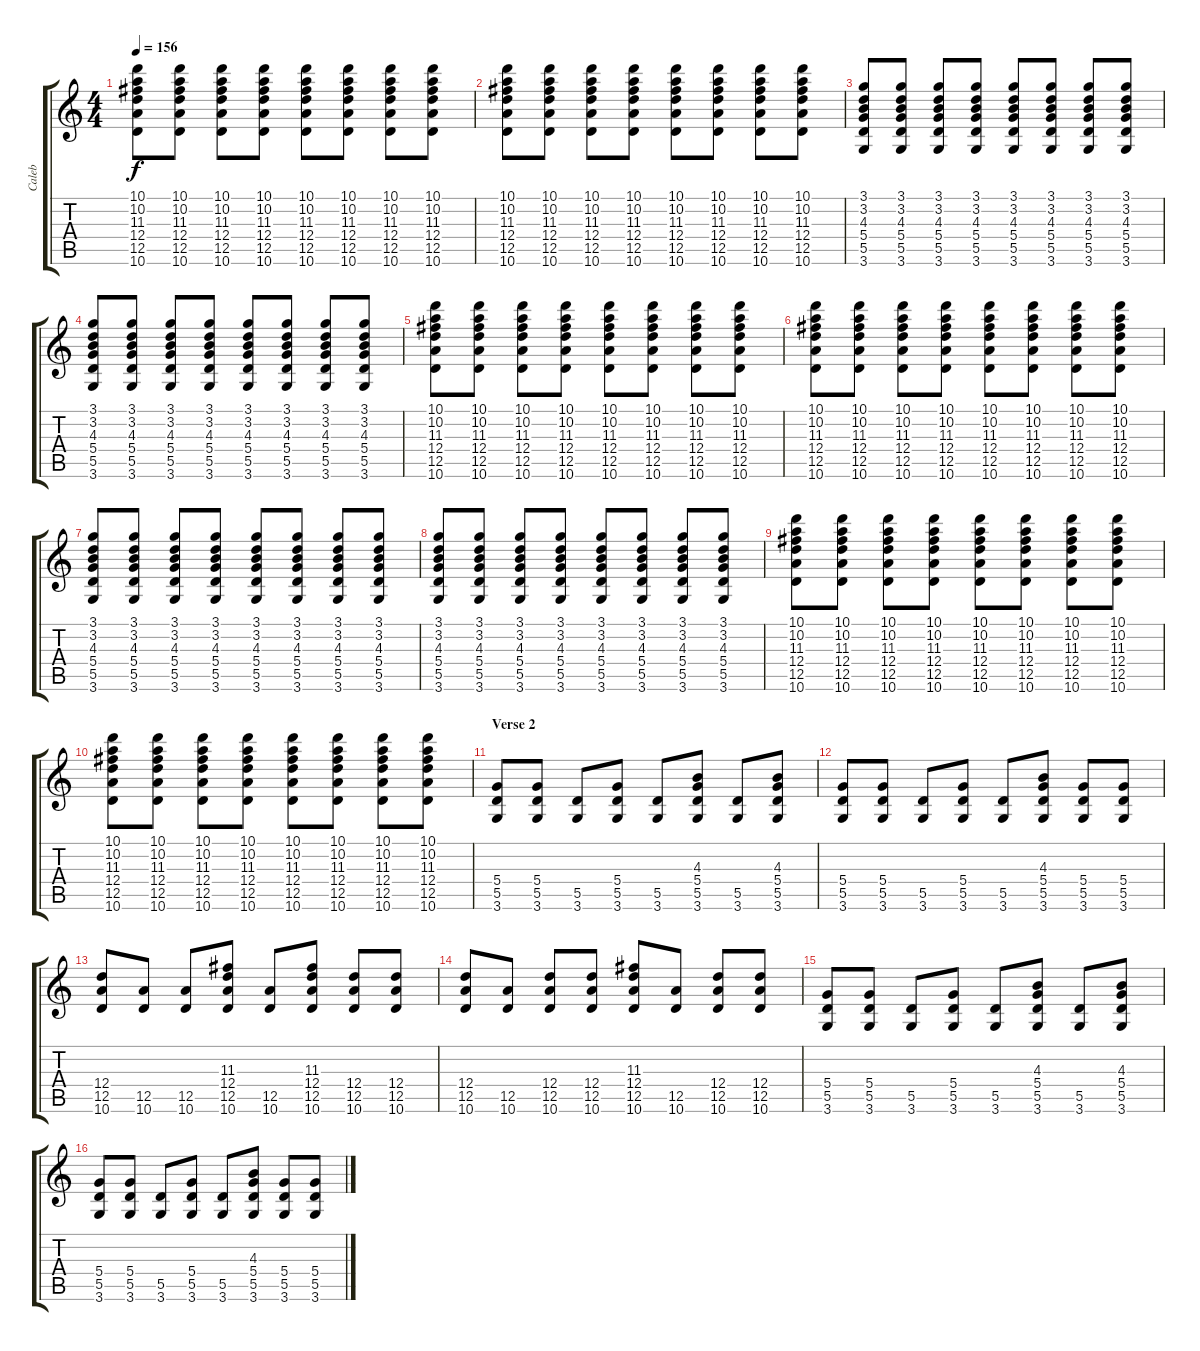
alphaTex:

\track ("Caleb" "Caleb") {instrument overdrivenguitar}
\staff {score tabs}
\tuning (E4 B3 G3 D3 A2 E2) {hide}
\ts (4 4)
\tempo 156
\clef g2
\ks c
(10.1 10.2 11.3 12.4 12.5 10.6).8{dy f} (10.1 10.2 11.3 12.4 12.5 10.6).8 (10.1 10.2 11.3 12.4 12.5 10.6).8 (10.1 10.2 11.3 12.4 12.5 10.6).8 (10.1 10.2 11.3 12.4 12.5 10.6).8 (10.1 10.2 11.3 12.4 12.5 10.6).8 (10.1 10.2 11.3 12.4 12.5 10.6).8 (10.1 10.2 11.3 12.4 12.5 10.6).8 |
(10.1 10.2 11.3 12.4 12.5 10.6).8 (10.1 10.2 11.3 12.4 12.5 10.6).8 (10.1 10.2 11.3 12.4 12.5 10.6).8 (10.1 10.2 11.3 12.4 12.5 10.6).8 (10.1 10.2 11.3 12.4 12.5 10.6).8 (10.1 10.2 11.3 12.4 12.5 10.6).8 (10.1 10.2 11.3 12.4 12.5 10.6).8 (10.1 10.2 11.3 12.4 12.5 10.6).8 |
(3.1 3.2 4.3 5.4 5.5 3.6).8 (3.1 3.2 4.3 5.4 5.5 3.6).8 (3.1 3.2 4.3 5.4 5.5 3.6).8 (3.1 3.2 4.3 5.4 5.5 3.6).8 (3.1 3.2 4.3 5.4 5.5 3.6).8 (3.1 3.2 4.3 5.4 5.5 3.6).8 (3.1 3.2 4.3 5.4 5.5 3.6).8 (3.1 3.2 4.3 5.4 5.5 3.6).8 |
(3.1 3.2 4.3 5.4 5.5 3.6).8 (3.1 3.2 4.3 5.4 5.5 3.6).8 (3.1 3.2 4.3 5.4 5.5 3.6).8 (3.1 3.2 4.3 5.4 5.5 3.6).8 (3.1 3.2 4.3 5.4 5.5 3.6).8 (3.1 3.2 4.3 5.4 5.5 3.6).8 (3.1 3.2 4.3 5.4 5.5 3.6).8 (3.1 3.2 4.3 5.4 5.5 3.6).8 |
(10.1 10.2 11.3 12.4 12.5 10.6).8 (10.1 10.2 11.3 12.4 12.5 10.6).8 (10.1 10.2 11.3 12.4 12.5 10.6).8 (10.1 10.2 11.3 12.4 12.5 10.6).8 (10.1 10.2 11.3 12.4 12.5 10.6).8 (10.1 10.2 11.3 12.4 12.5 10.6).8 (10.1 10.2 11.3 12.4 12.5 10.6).8 (10.1 10.2 11.3 12.4 12.5 10.6).8 |
(10.1 10.2 11.3 12.4 12.5 10.6).8 (10.1 10.2 11.3 12.4 12.5 10.6).8 (10.1 10.2 11.3 12.4 12.5 10.6).8 (10.1 10.2 11.3 12.4 12.5 10.6).8 (10.1 10.2 11.3 12.4 12.5 10.6).8 (10.1 10.2 11.3 12.4 12.5 10.6).8 (10.1 10.2 11.3 12.4 12.5 10.6).8 (10.1 10.2 11.3 12.4 12.5 10.6).8 |
(3.1 3.2 4.3 5.4 5.5 3.6).8 (3.1 3.2 4.3 5.4 5.5 3.6).8 (3.1 3.2 4.3 5.4 5.5 3.6).8 (3.1 3.2 4.3 5.4 5.5 3.6).8 (3.1 3.2 4.3 5.4 5.5 3.6).8 (3.1 3.2 4.3 5.4 5.5 3.6).8 (3.1 3.2 4.3 5.4 5.5 3.6).8 (3.1 3.2 4.3 5.4 5.5 3.6).8 |
(3.1 3.2 4.3 5.4 5.5 3.6).8 (3.1 3.2 4.3 5.4 5.5 3.6).8 (3.1 3.2 4.3 5.4 5.5 3.6).8 (3.1 3.2 4.3 5.4 5.5 3.6).8 (3.1 3.2 4.3 5.4 5.5 3.6).8 (3.1 3.2 4.3 5.4 5.5 3.6).8 (3.1 3.2 4.3 5.4 5.5 3.6).8 (3.1 3.2 4.3 5.4 5.5 3.6).8 |
(10.1 10.2 11.3 12.4 12.5 10.6).8 (10.1 10.2 11.3 12.4 12.5 10.6).8 (10.1 10.2 11.3 12.4 12.5 10.6).8 (10.1 10.2 11.3 12.4 12.5 10.6).8 (10.1 10.2 11.3 12.4 12.5 10.6).8 (10.1 10.2 11.3 12.4 12.5 10.6).8 (10.1 10.2 11.3 12.4 12.5 10.6).8 (10.1 10.2 11.3 12.4 12.5 10.6).8 |
(10.1 10.2 11.3 12.4 12.5 10.6).8 (10.1 10.2 11.3 12.4 12.5 10.6).8 (10.1 10.2 11.3 12.4 12.5 10.6).8 (10.1 10.2 11.3 12.4 12.5 10.6).8 (10.1 10.2 11.3 12.4 12.5 10.6).8 (10.1 10.2 11.3 12.4 12.5 10.6).8 (10.1 10.2 11.3 12.4 12.5 10.6).8 (10.1 10.2 11.3 12.4 12.5 10.6).8 |
\section ("" "Verse 2")
(5.4 5.5 3.6).8 (5.4 5.5 3.6).8 (5.5 3.6).8 (5.4 5.5 3.6).8 (5.5 3.6).8 (4.3 5.4 5.5 3.6).8 (5.5 3.6).8 (4.3 5.4 5.5 3.6).8 |
(5.4 5.5 3.6).8 (5.4 5.5 3.6).8 (5.5 3.6).8 (5.4 5.5 3.6).8 (5.5 3.6).8 (4.3 5.4 5.5 3.6).8 (5.4 5.5 3.6).8 (5.4 5.5 3.6).8 |
(12.4 12.5 10.6).8 (12.5 10.6).8 (12.5 10.6).8 (11.3 12.4 12.5 10.6).8 (12.5 10.6).8 (11.3 12.4 12.5 10.6).8 (12.4 12.5 10.6).8 (12.4 12.5 10.6).8 |
(12.4 12.5 10.6).8 (12.5 10.6).8 (12.4 12.5 10.6).8 (12.4 12.5 10.6).8 (11.3 12.4 12.5 10.6).8 (12.5 10.6).8 (12.4 12.5 10.6).8 (12.4 12.5 10.6).8 |
(5.4 5.5 3.6).8 (5.4 5.5 3.6).8 (5.5 3.6).8 (5.4 5.5 3.6).8 (5.5 3.6).8 (4.3 5.4 5.5 3.6).8 (5.5 3.6).8 (4.3 5.4 5.5 3.6).8 |
(5.4 5.5 3.6).8 (5.4 5.5 3.6).8 (5.5 3.6).8 (5.4 5.5 3.6).8 (5.5 3.6).8 (4.3 5.4 5.5 3.6).8 (5.4 5.5 3.6).8 (5.4 5.5 3.6).8
